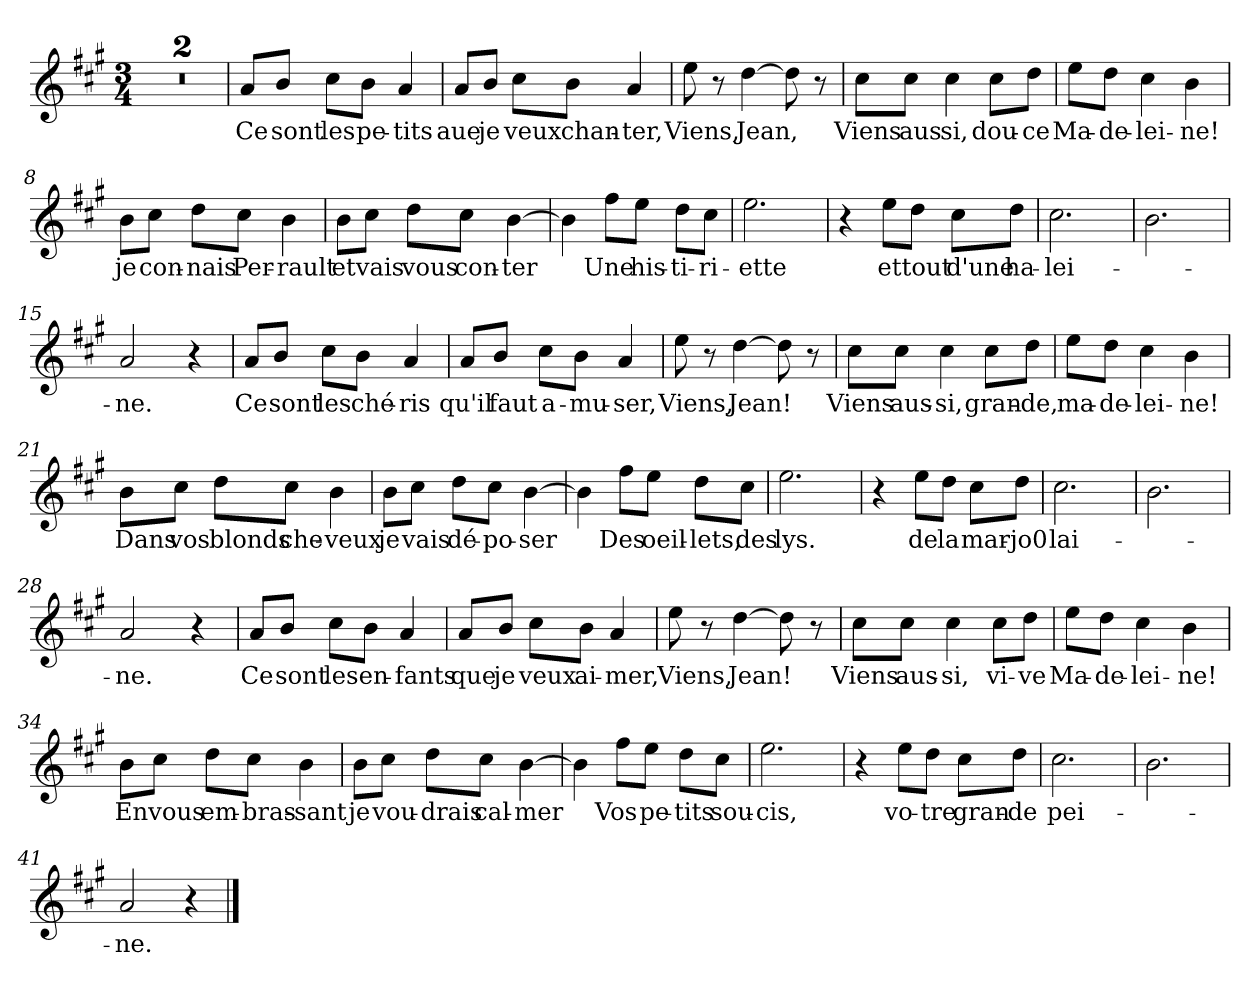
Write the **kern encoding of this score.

**kern	**text
*part1	*part1
*staff1	*staff1
*clefG2	*
*k[f#c#g#]	*
*M3/4	*
=1	=1
2.r	.
=2	=2
2.r	.
=3	=3
!	!LO:LY:b
8a/L	Ce
!	!LO:LY:b
8b/J	sont
!	!LO:LY:b
8cc#\L	les
!	!LO:LY:b
8b\J	pe-
!	!LO:LY:b
4a/	-tits
=4	=4
!	!LO:LY:b
8a/L	aue
!	!LO:LY:b
8b/J	je
!	!LO:LY:b
8cc#\L	veux
!	!LO:LY:b
8b\J	chan-
!	!LO:LY:b
4a/	-ter,
=5	=5
!	!LO:LY:b
8ee\	Viens,
8r	.
!	!LO:LY:b
[4dd\	Jean,
8dd\]	.
8r	.
=6	=6
!	!LO:LY:b
8cc#\L	Viens
!	!LO:LY:b
8cc#\J	aus
!	!LO:LY:b
4cc#\	si,
!	!LO:LY:b
8cc#\L	dou-
!	!LO:LY:b
8dd\J	-ce
=7	=7
!	!LO:LY:b
8ee\L	Ma-
!	!LO:LY:b
8dd\J	-de-
!	!LO:LY:b
4cc#\	-lei-
!	!LO:LY:b
4b\	-ne!
!!LO:LB:g=z
=8	=8
!	!LO:LY:b
8b\L	je
!	!LO:LY:b
8cc#\J	con-
!	!LO:LY:b
8dd\L	-nais
!	!LO:LY:b
8cc#\J	Per-
!	!LO:LY:b
4b\	-rault
=9	=9
!	!LO:LY:b
8b\L	et
!	!LO:LY:b
8cc#\J	vais
!	!LO:LY:b
8dd\L	vous
!	!LO:LY:b
8cc#\J	con-
!	!LO:LY:b
[4b\	-ter
=10	=10
4b\]	.
!	!LO:LY:b
8ff#\L	Une
!	!LO:LY:b
8ee\J	his-
!	!LO:LY:b
8dd\L	-ti-
!	!LO:LY:b
8cc#\J	-ri-
=11	=11
!	!LO:LY:b
2.ee\	-ette
=12	=12
4r	.
!	!LO:LY:b
8ee\L	et
!	!LO:LY:b
8dd\J	tout
!	!LO:LY:b
8cc#\L	d'une
!	!LO:LY:b
8dd\J	ha-
=13	=13
!	!LO:LY:b
2.cc#\	-lei-
=14	=14
2.b\	.
=15	=15
!	!LO:LY:b
2a/	-ne.
4r	.
!!LO:LB:g=z
=16	=16
!	!LO:LY:b
8a/L	Ce
!	!LO:LY:b
8b/J	sont
!	!LO:LY:b
8cc#\L	les
!	!LO:LY:b
8b\J	ché-
!	!LO:LY:b
4a/	-ris
=17	=17
!	!LO:LY:b
8a/L	qu'il
!	!LO:LY:b
8b/J	faut
!	!LO:LY:b
8cc#\L	a-
!	!LO:LY:b
8b\J	-mu-
!	!LO:LY:b
4a/	-ser,
=18	=18
!	!LO:LY:b
8ee\	Viens,
8r	.
!	!LO:LY:b
[4dd\	Jean!
8dd\]	.
8r	.
=19	=19
!	!LO:LY:b
8cc#\L	Viens
!	!LO:LY:b
8cc#\J	aus-
!	!LO:LY:b
4cc#\	-si,
!	!LO:LY:b
8cc#\L	gran-
!	!LO:LY:b
8dd\J	-de,
=20	=20
!	!LO:LY:b
8ee\L	ma-
!	!LO:LY:b
8dd\J	-de-
!	!LO:LY:b
4cc#\	-lei-
!	!LO:LY:b
4b\	-ne!
!!LO:LB:g=z
=21	=21
!	!LO:LY:b
8b\L	Dans
!	!LO:LY:b
8cc#\J	vos
!	!LO:LY:b
8dd\L	blonds
!	!LO:LY:b
8cc#\J	che-
!	!LO:LY:b
4b\	-veux
=22	=22
!	!LO:LY:b
8b\L	je
!	!LO:LY:b
8cc#\J	vais
!	!LO:LY:b
8dd\L	dé-
!	!LO:LY:b
8cc#\J	-po-
!	!LO:LY:b
[4b\	-ser
=23	=23
4b\]	.
!	!LO:LY:b
8ff#\L	Des
!	!LO:LY:b
8ee\J	oeil-
!	!LO:LY:b
8dd\L	-lets,
!	!LO:LY:b
8cc#\J	des
=24	=24
!	!LO:LY:b
2.ee\	lys.
=25	=25
4r	.
!	!LO:LY:b
8ee\L	de
!	!LO:LY:b
8dd\J	la
!	!LO:LY:b
8cc#\L	mar-
!	!LO:LY:b
8dd\J	-jo0
=26	=26
!	!LO:LY:b
2.cc#\	-lai-
=27	=27
2.b\	.
=28	=28
!	!LO:LY:b
2a/	-ne.
4r	.
!!LO:LB:g=z
=29	=29
!	!LO:LY:b
8a/L	Ce
!	!LO:LY:b
8b/J	sont
!	!LO:LY:b
8cc#\L	les
!	!LO:LY:b
8b\J	en-
!	!LO:LY:b
4a/	-fants
=30	=30
!	!LO:LY:b
8a/L	que
!	!LO:LY:b
8b/J	je
!	!LO:LY:b
8cc#\L	veux
!	!LO:LY:b
8b\J	ai-
!	!LO:LY:b
4a/	-mer,
=31	=31
!	!LO:LY:b
8ee\	Viens,
8r	.
!	!LO:LY:b
[4dd\	Jean!
8dd\]	.
8r	.
=32	=32
!	!LO:LY:b
8cc#\L	Viens
!	!LO:LY:b
8cc#\J	aus-
!	!LO:LY:b
4cc#\	-si,
!	!LO:LY:b
8cc#\L	vi-
!	!LO:LY:b
8dd\J	-ve
=33	=33
!	!LO:LY:b
8ee\L	Ma-
!	!LO:LY:b
8dd\J	-de-
!	!LO:LY:b
4cc#\	-lei-
!	!LO:LY:b
4b\	-ne!
=34	=34
!	!LO:LY:b
8b\L	En
!	!LO:LY:b
8cc#\J	vous
!	!LO:LY:b
8dd\L	em-
!	!LO:LY:b
8cc#\J	-bras-
!	!LO:LY:b
4b\	-sant
!!LO:LB:g=z
=35	=35
!	!LO:LY:b
8b\L	je
!	!LO:LY:b
8cc#\J	vou-
!	!LO:LY:b
8dd\L	-drais
!	!LO:LY:b
8cc#\J	cal-
!	!LO:LY:b
[4b\	-mer
=36	=36
4b\]	.
!	!LO:LY:b
8ff#\L	Vos
!	!LO:LY:b
8ee\J	pe-
!	!LO:LY:b
8dd\L	-tits
!	!LO:LY:b
8cc#\J	sou-
=37	=37
!	!LO:LY:b
2.ee\	-cis,
=38	=38
4r	.
!	!LO:LY:b
8ee\L	vo-
!	!LO:LY:b
8dd\J	-tre
!	!LO:LY:b
8cc#\L	gran-
!	!LO:LY:b
8dd\J	-de
=39	=39
!	!LO:LY:b
2.cc#\	pei-
=40	=40
2.b\	.
=41	=41
!	!LO:LY:b
2a/	-ne.
4r	.
==	==
*-	*-
